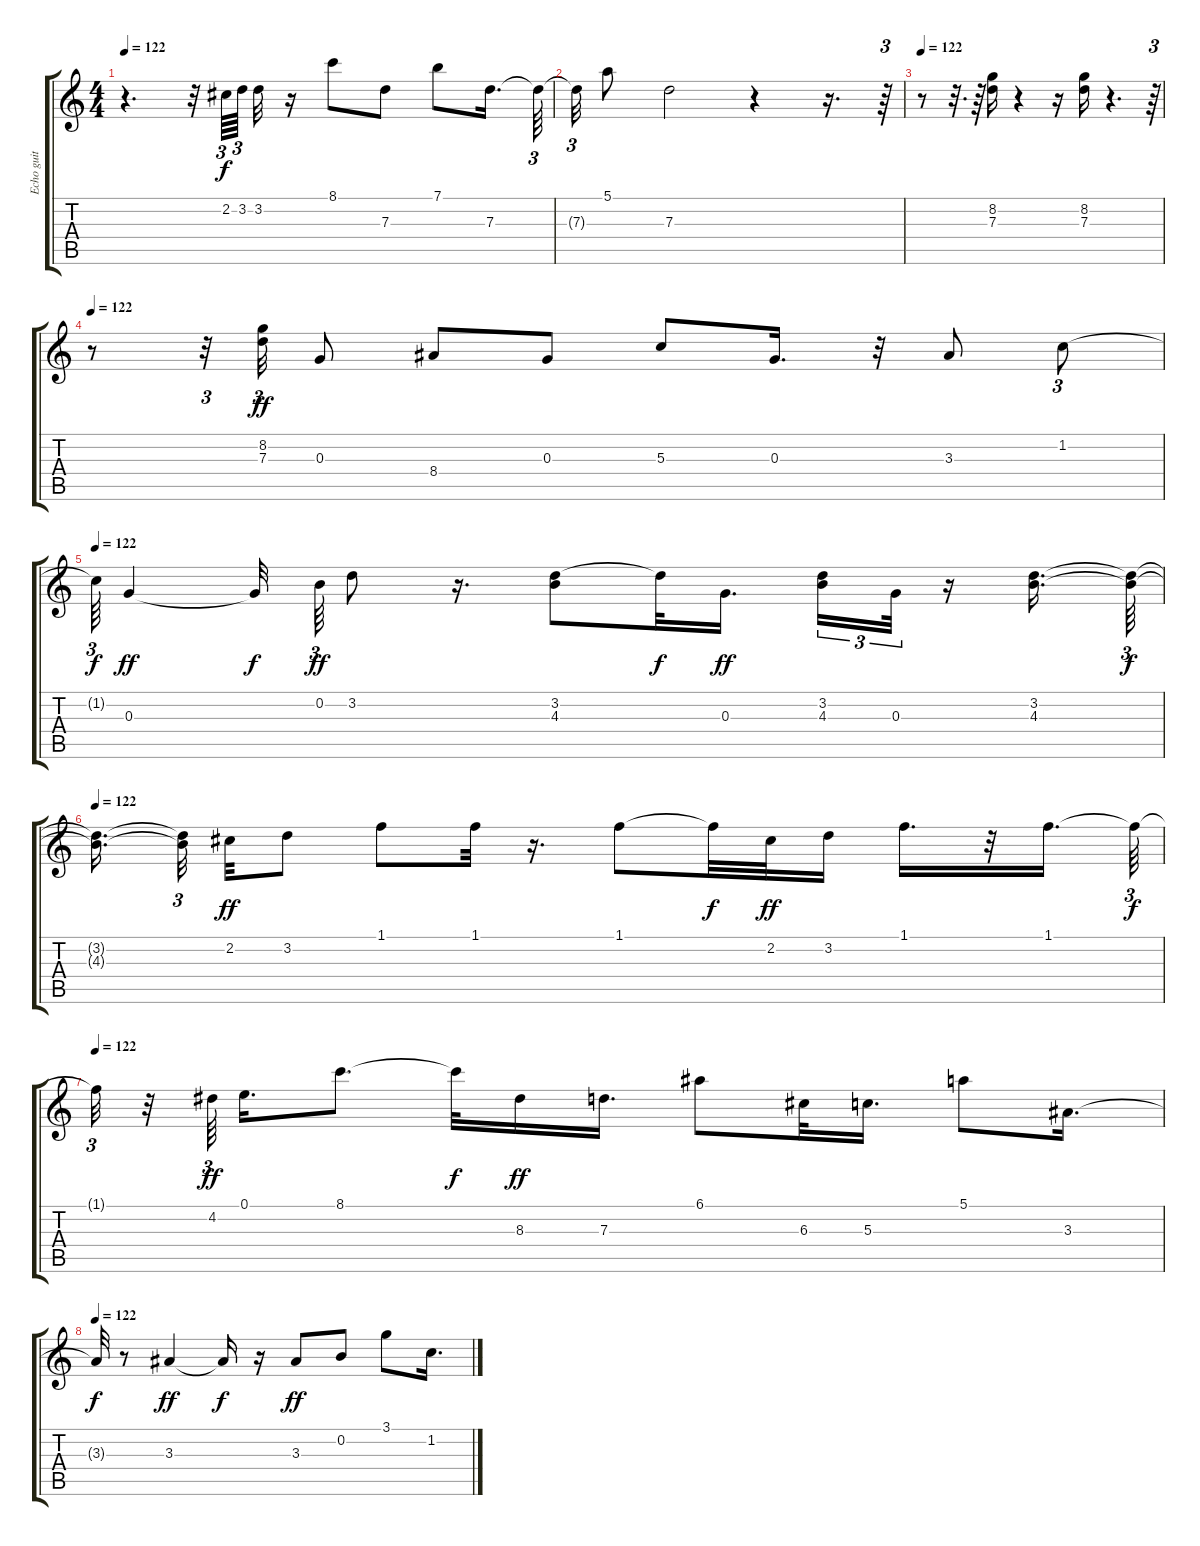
\track ("Echo guit 2" "Echo guit ") {instrument distortionguitar}
\staff {score tabs}
\tuning (E4 B3 G3 D3 A2 E2) {hide}
\ts (4 4)
\tempo 122
\clef g2
\ks c
r.4{d dy f} r.32 2.2.64{tu (3 2)} 3.2.64{tu (3 2)} 3.2.32 r.16 8.1.8 7.3.8 7.1.8 7.3.16{d} 7.3{t}.64{tu (3 2)} |
7.3{t}.32{tu (3 2)} 5.1.8 7.3.2 r.4 r.16{d} r.64{tu (3 2)} |
\tempo 122
r.8 r.32{d} r.64 (8.2 7.3).16 r.4 r.16 (8.2 7.3).16 r.4{d} r.64{tu (3 2)} |
\tempo 122
r.8 r.32{tu (3 2)} (8.2 7.3).32{tu (3 2) dy ff} 0.3.8 8.4.8 0.3.8 5.3.8 0.3.16{d} r.32 3.3.8 1.2.8{tu (3 2)} |
\tempo 122
1.2{t}.64{tu (3 2) dy f} 0.3.4{dy ff} 0.3{t}.32{dy f} 0.2.64{tu (3 2) dy ff} 3.2.8 r.16{d} (3.2 4.3).8 3.2{t}.32{dy f} 0.3.16{d dy ff} (3.2 4.3).16{tu (3 2)} 0.3.32{tu (3 2)} r.16 (3.2 4.3).16{d} (3.2{t} 4.3{t}).64{tu (3 2) dy f} |
\tempo 122
(3.2{t} 4.3{t}).16{d} (3.2{t} 4.3{t}).32{tu (3 2)} 2.2.32{dy ff} 3.2.8 1.1.8 1.1.32 r.16{d} 1.1.8 1.1{t}.32{dy f} 2.2.32{dy ff} 3.2.16 1.1.16{d} r.32 1.1.16{d} 1.1{t}.64{tu (3 2) dy f} |
\tempo 122
1.1{t}.32{tu (3 2)} r.32 4.2.64{tu (3 2) dy ff} 0.1.16{d} 8.1.8{d} 8.1{t}.32{dy f} 8.3.16{dy ff} 7.3.16{d} 6.1.8 6.3.32 5.3.16{d} 5.1.8 3.3.16{d} |
\tempo 122
3.3{t}.32{dy f} r.8 3.3.4{dy ff} 3.3{t}.16{dy f} r.16 3.3.8{dy ff} 0.2.8 3.1.8 1.2.16{d}
